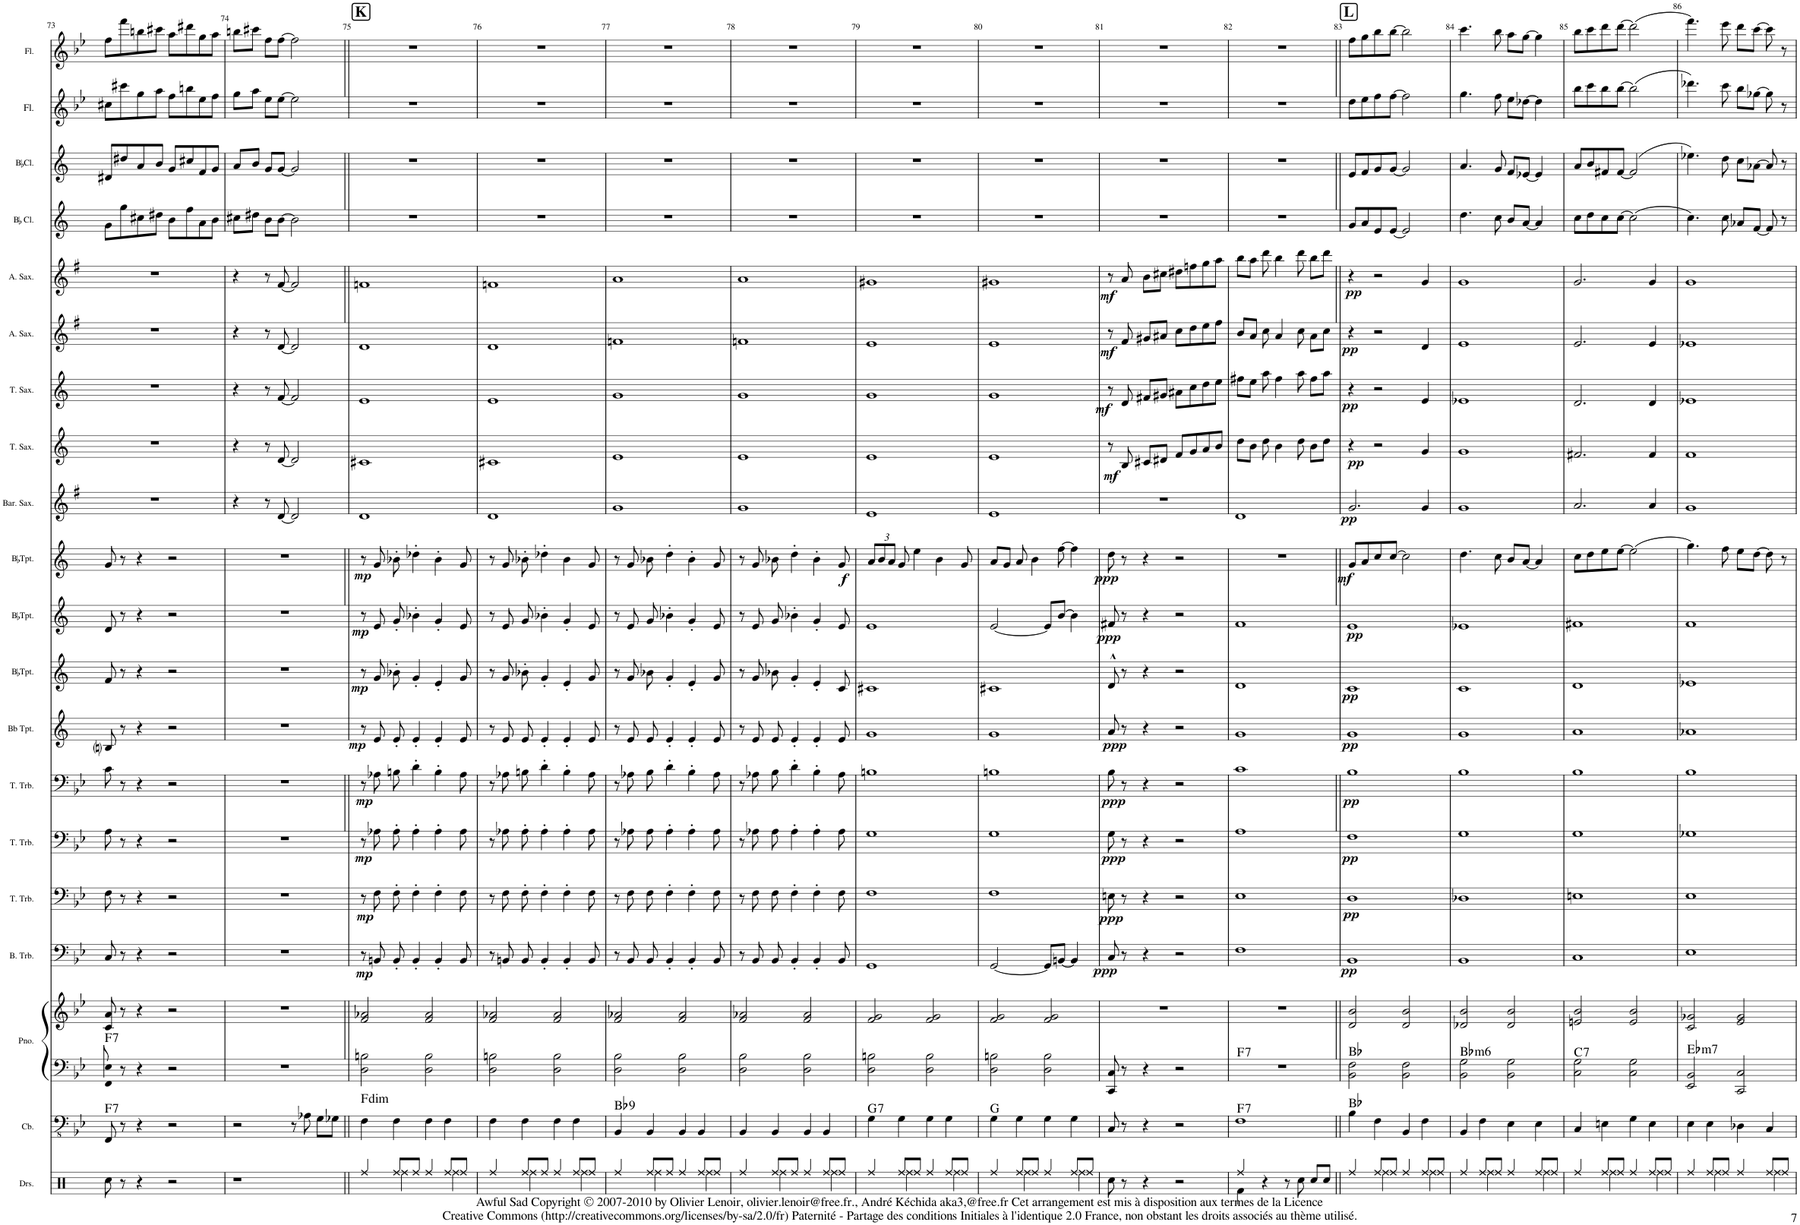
**kern	**kern	**harte	**kern	**kern	**harte	**kern	**dynam	**kern	**dynam	**kern	**dynam	**kern	**dynam	**kern	**dynam	**kern	**dynam	**kern	**dynam	**kern	**dynam	**kern	**dynam	**kern	**dynam	**kern	**dynam	**kern	**dynam	**kern	**dynam	**kern	**kern	**kern	**kern
*part20	*part19	*part19	*part18	*part18	*part18	*part17	*part17	*part16	*part16	*part15	*part15	*part14	*part14	*part13	*part13	*part12	*part12	*part11	*part11	*part10	*part10	*part9	*part9	*part8	*part8	*part7	*part7	*part6	*part6	*part5	*part5	*part4	*part3	*part2	*part1
*staff21	*staff20	*	*staff19	*staff18	*	*staff17	*staff17	*staff16	*staff16	*staff15	*staff15	*staff14	*staff14	*staff13	*staff13	*staff12	*staff12	*staff11	*staff11	*staff10	*staff10	*staff9	*staff9	*staff8	*staff8	*staff7	*staff7	*staff6	*staff6	*staff5	*staff5	*staff4	*staff3	*staff2	*staff1
*I"Drumset	*I"Contrabass	*	*I"Piano	*	*	*I"Bass Trombone	*	*I"Tenor Trombone	*	*I"Tenor Trombone	*	*I"Tenor Trombone	*	*I"Bb Trumpet	*	*I"Bb Trumpet	*	*I"Bb Trumpet	*	*I"BaccidentalFlat Trumpet	*	*I"Baritone Saxophone	*	*I"Tenor Saxophone	*	*I"Tenor Saxophone	*	*I"Alto Saxophone	*	*I"Alto Saxophone	*	*I"BaccidentalFlatClarinet	*I"BaccidentalFlatClarinet	*I"Flute	*I"Flute
*I'Drs.	*I'Cb.	*	*I'Pno.	*	*	*I'B. Trb.	*	*I'T. Trb.	*	*I'T. Trb.	*	*I'T. Trb.	*	*I'Bb Tpt.	*	*	*	*	*	*I'BaccidentalFlatTpt.	*	*I'Bar. Sax.	*	*I'T. Sax.	*	*I'T. Sax.	*	*I'A. Sax.	*	*I'A. Sax.	*	*I'BaccidentalFlat Cl.	*I'BaccidentalFlatCl.	*I'Fl.	*I'Fl.
!!LO:PB:g=z
*clefX	*clefFv4	*	*clefF4	*clefG2	*	*clefF4	*	*clefF4	*	*clefF4	*	*clefF4	*	*clefG2	*	*clefG2	*	*clefG2	*	*clefG2	*	*clefG2	*	*clefG2	*	*clefG2	*	*clefG2	*	*clefG2	*	*clefG2	*clefG2	*clefG2	*clefG2
*	*Trd7c12	*	*	*	*	*	*	*	*	*	*	*	*	*Trd1c2	*	*Trd1c2	*	*Trd1c2	*	*Trd1c2	*	*Trd12c21	*	*Trd8c14	*	*Trd8c14	*	*Trd5c9	*	*Trd5c9	*	*Trd1c2	*Trd1c2	*	*
*k[]	*k[b-e-]	*	*k[b-e-]	*k[b-e-]	*	*k[b-e-]	*	*k[b-e-]	*	*k[b-e-]	*	*k[b-e-]	*	*k[]	*	*k[]	*	*k[]	*	*k[]	*	*k[f#]	*	*k[]	*	*k[]	*	*k[f#]	*	*k[f#]	*	*k[]	*k[]	*k[b-e-]	*k[b-e-]
*M4/4	*M4/4	*	*M4/4	*M4/4	*	*M4/4	*	*M4/4	*	*M4/4	*	*M4/4	*	*M4/4	*	*M4/4	*	*M4/4	*	*M4/4	*	*M4/4	*	*M4/4	*	*M4/4	*	*M4/4	*	*M4/4	*	*M4/4	*M4/4	*M4/4	*M4/4
=73	=73	=73	=73	=73	=73	=73	=73	=73	=73	=73	=73	=73	=73	=73	=73	=73	=73	=73	=73	=73	=73	=73	=73	=73	=73	=73	=73	=73	=73	=73	=73	=73	=73	=73	=73
!	!	!LO:H:kt=7	!	!	!LO:H:kt=7	!	!	!	!	!	!	!	!	!	!	!	!	!	!	!	!	!	!	!	!	!	!	!	!	!	!	!	!	!	!
8Rcc\	8FFF/	F:7	8FF/ 8E-/	8c/ 8a/	F:7	8C/	.	8F\	.	8A\	.	8c\	.	8Bni/	.	8f/	.	8d/	.	8g/	.	1r	.	1r	.	1r	.	1r	.	1r	.	8g\L	8d#X/L	8cc#X\L	8ff\L
8r	8r	.	8r	8r	.	8r	.	8r	.	8r	.	8r	.	8r	.	8r	.	8r	.	8r	.	.	.	.	.	.	.	.	.	.	.	8gg\	8dd#X/	8ccc#X\	8fff\
4r	4r	.	4r	4r	.	4r	.	4r	.	4r	.	4r	.	4r	.	4r	.	4r	.	4r	.	.	.	.	.	.	.	.	.	.	.	8cc#X\	8a/	8gg\	8bbn\
.	.	.	.	.	.	.	.	.	.	.	.	.	.	.	.	.	.	.	.	.	.	.	.	.	.	.	.	.	.	.	.	8dd#X\J	8b/J	8aa\J	8ccc#X\J
2r	2r	.	2r	2r	.	2r	.	2r	.	2r	.	2r	.	2r	.	2r	.	2r	.	2r	.	.	.	.	.	.	.	.	.	.	.	8b\L	8g/L	8ff\L	8aa\L
.	.	.	.	.	.	.	.	.	.	.	.	.	.	.	.	.	.	.	.	.	.	.	.	.	.	.	.	.	.	.	.	8ff\	8cc#X/	8bbn\	8ddd#X\
.	.	.	.	.	.	.	.	.	.	.	.	.	.	.	.	.	.	.	.	.	.	.	.	.	.	.	.	.	.	.	.	8a\	8f/	8ee-\	8gg\
.	.	.	.	.	.	.	.	.	.	.	.	.	.	.	.	.	.	.	.	.	.	.	.	.	.	.	.	.	.	.	.	8b\J	8g/J	8ff\J	8aa\J
=74	=74	=74	=74	=74	=74	=74	=74	=74	=74	=74	=74	=74	=74	=74	=74	=74	=74	=74	=74	=74	=74	=74	=74	=74	=74	=74	=74	=74	=74	=74	=74	=74	=74	=74	=74
1r	2r	.	1r	1r	.	1r	.	1r	.	1r	.	1r	.	1r	.	1r	.	1r	.	1r	.	4r	.	4r	.	4r	.	4r	.	4r	.	8cc#X\L	8a/L	8gg\L	8bbn\L
.	.	.	.	.	.	.	.	.	.	.	.	.	.	.	.	.	.	.	.	.	.	.	.	.	.	.	.	.	.	.	.	8dd#X\J	8b/J	8aa\J	8ccc#X\J
.	.	.	.	.	.	.	.	.	.	.	.	.	.	.	.	.	.	.	.	.	.	8r	.	8r	.	8r	.	8r	.	8r	.	8b\L	8g/L	8ee-\L	8ff\L
.	.	.	.	.	.	.	.	.	.	.	.	.	.	.	.	.	.	.	.	.	.	[8d/	.	[8d/	.	[8f/	.	[8d/	.	[8f#/	.	[8b\J	[8g/J	[8ee-\J	[8ff\J
.	8r	.	.	.	.	.	.	.	.	.	.	.	.	.	.	.	.	.	.	.	.	2d/]	.	2d/]	.	2f/]	.	2d/]	.	2f#/]	.	2b\]	2g/]	2ee-\]	2ff\]
.	8AA-X\	.	.	.	.	.	.	.	.	.	.	.	.	.	.	.	.	.	.	.	.	.	.	.	.	.	.	.	.	.	.	.	.	.	.
.	8GG\L	.	.	.	.	.	.	.	.	.	.	.	.	.	.	.	.	.	.	.	.	.	.	.	.	.	.	.	.	.	.	.	.	.	.
.	8GG-X\J	.	.	.	.	.	.	.	.	.	.	.	.	.	.	.	.	.	.	.	.	.	.	.	.	.	.	.	.	.	.	.	.	.	.
=75||	=75||	=75||	=75||	=75||	=75||	=75||	=75||	=75||	=75||	=75||	=75||	=75||	=75||	=75||	=75||	=75||	=75||	=75||	=75||	=75||	=75||	=75||	=75||	=75||	=75||	=75||	=75||	=75||	=75||	=75||	=75||	=75||	=75||	=75||	=75||
*^	*	*	*	*	*	*	*	*	*	*	*	*	*	*	*	*	*	*	*	*	*	*	*	*	*	*	*	*	*	*	*	*	*	*	*
!	!	!	!	!	!	!	!	!	!	!	!	!	!	!	!	!	!	!	!	!	!	!	!	!	!	!	!	!	!	!	!	!	!	!	!	!LO:TX:a:B:t=K
!	!	!	!LO:H:kt=dim	!	!	!	!	!LO:DY:b	!	!LO:DY:b	!	!LO:DY:b	!	!LO:DY:b	!	!LO:DY:b	!	!LO:DY:b	!	!LO:DY:b	!	!LO:DY:b	!	!	!	!	!	!	!	!	!	!	!	!	!	!
4Rff/	4ryy	4FF\	F:dim	2D\ 2Bn\	2f/ 2a-X/	.	8r	mp	8r	mp	8r	mp	8r	mp	8r	mp	8r	mp	8r	mp	8r	mp	1d	.	1c#X	.	1e	.	1d	.	1fn	.	1r	1r	1r	1r
.	.	.	.	.	.	.	8BBn/	.	8F\	.	8A-X\	.	8A-X\	.	8e/	.	8g/	.	8e/	.	8g/	.	.	.	.	.	.	.	.	.	.	.	.	.	.	.
8Rff/L	4Rff\	4FF\	.	.	.	.	8BB'/	.	8F'\	.	8A-'\	.	8Bn\	.	8e'/	.	8b-X'\	.	8g'/	.	8b-X'\	.	.	.	.	.	.	.	.	.	.	.	.	.	.	.
8Rff/J	.	.	.	.	.	.	4BB'/	.	4F'\	.	4A-'\	.	4d'\	.	4e'/	.	4g'/	.	4b-X'\	.	4dd-X'\	.	.	.	.	.	.	.	.	.	.	.	.	.	.	.
4Rff/	4ryy	4FF\	.	2D\ 2B\	2f/ 2a-/	.	.	.	.	.	.	.	.	.	.	.	.	.	.	.	.	.	.	.	.	.	.	.	.	.	.	.	.	.	.	.
.	.	.	.	.	.	.	4BB'/	.	4F'\	.	4A-'\	.	4B'\	.	4e'/	.	4e'/	.	4g'/	.	4b-'\	.	.	.	.	.	.	.	.	.	.	.	.	.	.	.
8Rff/L	4Rff\	4FF\	.	.	.	.	.	.	.	.	.	.	.	.	.	.	.	.	.	.	.	.	.	.	.	.	.	.	.	.	.	.	.	.	.	.
8Rff/J	.	.	.	.	.	.	8BB/	.	8F\	.	8A-\	.	8A-\	.	8e/	.	8g/	.	8e/	.	8g/	.	.	.	.	.	.	.	.	.	.	.	.	.	.	.
=76	=76	=76	=76	=76	=76	=76	=76	=76	=76	=76	=76	=76	=76	=76	=76	=76	=76	=76	=76	=76	=76	=76	=76	=76	=76	=76	=76	=76	=76	=76	=76	=76	=76	=76	=76	=76
4Rff/	4ryy	4FF\	.	2D\ 2Bn\	2f/ 2a-X/	.	8r	.	8r	.	8r	.	8r	.	8r	.	8r	.	8r	.	8r	.	1d	.	1c#X	.	1e	.	1d	.	1fn	.	1r	1r	1r	1r
.	.	.	.	.	.	.	8BBn/	.	8F\	.	8A-X\	.	8A-X\	.	8e/	.	8g/	.	8e/	.	8g/	.	.	.	.	.	.	.	.	.	.	.	.	.	.	.
8Rff/L	4Rff\	4FF\	.	.	.	.	8BB/	.	8F'\	.	8A-'\	.	8Bn\	.	8e/	.	8b-X'\	.	8g/	.	8b-X'\	.	.	.	.	.	.	.	.	.	.	.	.	.	.	.
8Rff/J	.	.	.	.	.	.	4BB'/	.	4F'\	.	4A-'\	.	4d'\	.	4e'/	.	4g'/	.	4b-X'\	.	4dd-X'\	.	.	.	.	.	.	.	.	.	.	.	.	.	.	.
4Rff/	4ryy	4FF\	.	2D\ 2B\	2f/ 2a-/	.	.	.	.	.	.	.	.	.	.	.	.	.	.	.	.	.	.	.	.	.	.	.	.	.	.	.	.	.	.	.
.	.	.	.	.	.	.	4BB'/	.	4F'\	.	4A-'\	.	4B'\	.	4e'/	.	4e'/	.	4g'/	.	4b-\	.	.	.	.	.	.	.	.	.	.	.	.	.	.	.
8Rff/L	4Rff\	4FF\	.	.	.	.	.	.	.	.	.	.	.	.	.	.	.	.	.	.	.	.	.	.	.	.	.	.	.	.	.	.	.	.	.	.
8Rff/J	.	.	.	.	.	.	8BB/	.	8F\	.	8A-\	.	8A-\	.	8e/	.	8g/	.	8e/	.	8g/	.	.	.	.	.	.	.	.	.	.	.	.	.	.	.
=77	=77	=77	=77	=77	=77	=77	=77	=77	=77	=77	=77	=77	=77	=77	=77	=77	=77	=77	=77	=77	=77	=77	=77	=77	=77	=77	=77	=77	=77	=77	=77	=77	=77	=77	=77	=77
!	!	!	!LO:H:kt=9	!	!	!	!	!	!	!	!	!	!	!	!	!	!	!	!	!	!	!	!	!	!	!	!	!	!	!	!	!	!	!	!	!
4Rff/	4ryy	4BBB-/	Bb:9	2D\ 2B-\	2f/ 2a-X/	.	8r	.	8r	.	8r	.	8r	.	8r	.	8r	.	8r	.	8r	.	1g	.	1e	.	1g	.	1fn	.	1a	.	1r	1r	1r	1r
.	.	.	.	.	.	.	8BB-/	.	8F\	.	8A-X\	.	8A-X\	.	8e/	.	8g/	.	8e/	.	8g/	.	.	.	.	.	.	.	.	.	.	.	.	.	.	.
8Rff/L	4Rff\	4BBB-/	.	.	.	.	8BB-/	.	8F\	.	8A-\	.	8B-\	.	8e/	.	8b-X\	.	8g/	.	8b-X\	.	.	.	.	.	.	.	.	.	.	.	.	.	.	.
8Rff/J	.	.	.	.	.	.	4BB-'/	.	4F'\	.	4A-'\	.	4d'\	.	4e'/	.	4g'/	.	4b-X'\	.	4dd'\	.	.	.	.	.	.	.	.	.	.	.	.	.	.	.
4Rff/	4ryy	4BBB-/	.	2D\ 2B-\	2f/ 2a-/	.	.	.	.	.	.	.	.	.	.	.	.	.	.	.	.	.	.	.	.	.	.	.	.	.	.	.	.	.	.	.
.	.	.	.	.	.	.	4BB-'/	.	4F'\	.	4A-'\	.	4B-'\	.	4e'/	.	4e'/	.	4g'/	.	4b-'\	.	.	.	.	.	.	.	.	.	.	.	.	.	.	.
8Rff/L	4Rff\	4BBB-/	.	.	.	.	.	.	.	.	.	.	.	.	.	.	.	.	.	.	.	.	.	.	.	.	.	.	.	.	.	.	.	.	.	.
8Rff/J	.	.	.	.	.	.	8BB-/	.	8F\	.	8A-\	.	8A-\	.	8e/	.	8g/	.	8e/	.	8g/	.	.	.	.	.	.	.	.	.	.	.	.	.	.	.
=78	=78	=78	=78	=78	=78	=78	=78	=78	=78	=78	=78	=78	=78	=78	=78	=78	=78	=78	=78	=78	=78	=78	=78	=78	=78	=78	=78	=78	=78	=78	=78	=78	=78	=78	=78	=78
4Rff/	4ryy	4BBB-/	.	2D\ 2B-\	2f/ 2a-X/	.	8r	.	8r	.	8r	.	8r	.	8r	.	8r	.	8r	.	8r	.	1g	.	1e	.	1g	.	1fn	.	1a	.	1r	1r	1r	1r
.	.	.	.	.	.	.	8BB-/	.	8F\	.	8A-X\	.	8A-X\	.	8e/	.	8g/	.	8e/	.	8g/	.	.	.	.	.	.	.	.	.	.	.	.	.	.	.
8Rff/L	4Rff\	4BBB-/	.	.	.	.	8BB-/	.	8F\	.	8A-\	.	8B-\	.	8e/	.	8b-X\	.	8g/	.	8b-X\	.	.	.	.	.	.	.	.	.	.	.	.	.	.	.
8Rff/J	.	.	.	.	.	.	4BB-'/	.	4F'\	.	4A-'\	.	4d'\	.	4e'/	.	4g'/	.	4b-X'\	.	4dd'\	.	.	.	.	.	.	.	.	.	.	.	.	.	.	.
4Rff/	4ryy	4BBB-/	.	2D\ 2B-\	2f/ 2a-/	.	.	.	.	.	.	.	.	.	.	.	.	.	.	.	.	.	.	.	.	.	.	.	.	.	.	.	.	.	.	.
.	.	.	.	.	.	.	4BB-'/	.	4F'\	.	4A-'\	.	4B-'\	.	4e'/	.	4e'/	.	4g'/	.	4b-'\	.	.	.	.	.	.	.	.	.	.	.	.	.	.	.
8Rff/L	4Rff\	4BBB-/	.	.	.	.	.	.	.	.	.	.	.	.	.	.	.	.	.	.	.	.	.	.	.	.	.	.	.	.	.	.	.	.	.	.
!	!	!	!	!	!	!	!	!	!	!	!	!	!	!	!	!	!	!	!	!	!	!LO:DY:b	!	!	!	!	!	!	!	!	!	!	!	!	!	!
8Rff/J	.	.	.	.	.	.	8BB-/	.	8F\	.	8A-\	.	8A-\	.	8e/	.	8c/	.	8e/	.	8g/	f	.	.	.	.	.	.	.	.	.	.	.	.	.	.
=79	=79	=79	=79	=79	=79	=79	=79	=79	=79	=79	=79	=79	=79	=79	=79	=79	=79	=79	=79	=79	=79	=79	=79	=79	=79	=79	=79	=79	=79	=79	=79	=79	=79	=79	=79	=79
*	*	*	*	*	*	*	*	*	*	*	*	*	*	*	*	*	*	*	*	*	*Xbrackettup	*	*	*	*	*	*	*	*	*	*	*	*	*	*	*
!	!	!	!LO:H:kt=7	!	!	!	!	!	!	!	!	!	!	!	!	!	!	!	!	!	!	!	!	!	!	!	!	!	!	!	!	!	!	!	!	!
4Rff/	4ryy	4GG\	G:7	2D\ 2Bn\	2f/ 2g/	.	1GG	.	1F	.	1G	.	1Bn	.	1g	.	1c#X	.	1e	.	12a/L	.	1e	.	1e	.	1g	.	1e	.	1g#X	.	1r	1r	1r	1r
.	.	.	.	.	.	.	.	.	.	.	.	.	.	.	.	.	.	.	.	.	12b/	.	.	.	.	.	.	.	.	.	.	.	.	.	.	.
.	.	.	.	.	.	.	.	.	.	.	.	.	.	.	.	.	.	.	.	.	12a/J	.	.	.	.	.	.	.	.	.	.	.	.	.	.	.
8Rff/L	4Rff\	4GG\	.	.	.	.	.	.	.	.	.	.	.	.	.	.	.	.	.	.	8g/	.	.	.	.	.	.	.	.	.	.	.	.	.	.	.
8Rff/J	.	.	.	.	.	.	.	.	.	.	.	.	.	.	.	.	.	.	.	.	4ee\	.	.	.	.	.	.	.	.	.	.	.	.	.	.	.
4Rff/	4ryy	4GG\	.	2D\ 2B\	2f/ 2g/	.	.	.	.	.	.	.	.	.	.	.	.	.	.	.	.	.	.	.	.	.	.	.	.	.	.	.	.	.	.	.
.	.	.	.	.	.	.	.	.	.	.	.	.	.	.	.	.	.	.	.	.	4b\	.	.	.	.	.	.	.	.	.	.	.	.	.	.	.
8Rff/L	4Rff\	4GG\	.	.	.	.	.	.	.	.	.	.	.	.	.	.	.	.	.	.	.	.	.	.	.	.	.	.	.	.	.	.	.	.	.	.
8Rff/J	.	.	.	.	.	.	.	.	.	.	.	.	.	.	.	.	.	.	.	.	8g/	.	.	.	.	.	.	.	.	.	.	.	.	.	.	.
=80	=80	=80	=80	=80	=80	=80	=80	=80	=80	=80	=80	=80	=80	=80	=80	=80	=80	=80	=80	=80	=80	=80	=80	=80	=80	=80	=80	=80	=80	=80	=80	=80	=80	=80	=80	=80
4Rff/	4ryy	4GG\	G:maj	2D\ 2Bn\	2f/ 2g/	.	[2GG/	.	1F	.	1G	.	1Bn	.	1g	.	1c#X	.	[2e/	.	8a/L	.	1e	.	1e	.	1g	.	1e	.	1g#X	.	1r	1r	1r	1r
.	.	.	.	.	.	.	.	.	.	.	.	.	.	.	.	.	.	.	.	.	8g/J	.	.	.	.	.	.	.	.	.	.	.	.	.	.	.
8Rff/L	4Rff\	4GG\	.	.	.	.	.	.	.	.	.	.	.	.	.	.	.	.	.	.	8a/	.	.	.	.	.	.	.	.	.	.	.	.	.	.	.
8Rff/J	.	.	.	.	.	.	.	.	.	.	.	.	.	.	.	.	.	.	.	.	4b\	.	.	.	.	.	.	.	.	.	.	.	.	.	.	.
4Rff/	4ryy	4GG\	.	2D\ 2B\	2f/ 2g/	.	8GG/L]	.	.	.	.	.	.	.	.	.	.	.	8e/L]	.	.	.	.	.	.	.	.	.	.	.	.	.	.	.	.	.
.	.	.	.	.	.	.	[8BBn/J	.	.	.	.	.	.	.	.	.	.	.	[8b/J	.	[8ff\	.	.	.	.	.	.	.	.	.	.	.	.	.	.	.
8Rff/L	4Rff\	4GG\	.	.	.	.	4BB/]	.	.	.	.	.	.	.	.	.	.	.	4b\]	.	4ff\]	.	.	.	.	.	.	.	.	.	.	.	.	.	.	.
8Rff/J	.	.	.	.	.	.	.	.	.	.	.	.	.	.	.	.	.	.	.	.	.	.	.	.	.	.	.	.	.	.	.	.	.	.	.	.
*v	*v	*	*	*	*	*	*	*	*	*	*	*	*	*	*	*	*	*	*	*	*	*	*	*	*	*	*	*	*	*	*	*	*	*	*	*
=81	=81	=81	=81	=81	=81	=81	=81	=81	=81	=81	=81	=81	=81	=81	=81	=81	=81	=81	=81	=81	=81	=81	=81	=81	=81	=81	=81	=81	=81	=81	=81	=81	=81	=81	=81
!	!	!	!	!	!	!	!LO:DY:b	!	!LO:DY:b	!	!LO:DY:b	!	!LO:DY:b	!	!LO:DY:b	!	!	!	!LO:DY:b	!	!LO:DY:b	!	!	!	!LO:DY:b	!	!LO:DY:b	!	!LO:DY:b	!	!LO:DY:b	!	!	!	!
8Rcc\	8CC/	.	8CC/ 8C/	1r	.	8C/	ppp	8En\	ppp	8G\	ppp	8B-\	ppp	8a/	ppp	8d^^/	.	8f#X/	ppp	8dd\	ppp	1r	.	8r	mf	8r	mf	8r	mf	8r	mf	1r	1r	1r	1r
8r	8r	.	8r	.	.	8r	.	8r	.	8r	.	8r	.	8r	.	8r	.	8r	.	8r	.	.	.	8B/	.	8d/	.	8f#/	.	8a/	.	.	.	.	.
4r	4r	.	4r	.	.	4r	.	4r	.	4r	.	4r	.	4r	.	4r	.	4r	.	4r	.	.	.	8c#X/L	.	8f#X/L	.	8g#X/L	.	8b\L	.	.	.	.	.
.	.	.	.	.	.	.	.	.	.	.	.	.	.	.	.	.	.	.	.	.	.	.	.	8d#X/J	.	8g#X/J	.	8a#X/J	.	8cc#X\J	.	.	.	.	.
2r	2r	.	2r	.	.	2r	.	2r	.	2r	.	2r	.	2r	.	2r	.	2r	.	2r	.	.	.	8f/L	.	8a#X\L	.	8cc\L	.	8dd#X\L	.	.	.	.	.
.	.	.	.	.	.	.	.	.	.	.	.	.	.	.	.	.	.	.	.	.	.	.	.	8g/	.	8cc\	.	8dd\	.	8ffn\	.	.	.	.	.
.	.	.	.	.	.	.	.	.	.	.	.	.	.	.	.	.	.	.	.	.	.	.	.	8a/	.	8dd\	.	8ee\	.	8gg\	.	.	.	.	.
.	.	.	.	.	.	.	.	.	.	.	.	.	.	.	.	.	.	.	.	.	.	.	.	8b/J	.	8ee\J	.	8ff#\J	.	8aa\J	.	.	.	.	.
=82	=82	=82	=82	=82	=82	=82	=82	=82	=82	=82	=82	=82	=82	=82	=82	=82	=82	=82	=82	=82	=82	=82	=82	=82	=82	=82	=82	=82	=82	=82	=82	=82	=82	=82	=82
*^	*	*	*	*	*	*	*	*	*	*	*	*	*	*	*	*	*	*	*	*	*	*	*	*	*	*	*	*	*	*	*	*	*	*	*
!	!	!	!LO:H:kt=7	!	!	!LO:H:kt=7	!	!	!	!	!	!	!	!	!	!	!	!	!	!	!	!	!	!	!	!	!	!	!	!	!	!	!	!	!	!
4Rff/	4Rf\	1FF	F:7	1r	1r	F:7	1F	.	1E-	.	1A	.	1c	.	1g	.	1d	.	1f	.	1r	.	1d	.	8dd\L	.	8ff#X\L	.	8b/L	.	8bb\L	.	1r	1r	1r	1r
.	.	.	.	.	.	.	.	.	.	.	.	.	.	.	.	.	.	.	.	.	.	.	.	.	8b\J	.	8ee\J	.	8a/J	.	8aa\J	.	.	.	.	.
4r	2.ryy	.	.	.	.	.	.	.	.	.	.	.	.	.	.	.	.	.	.	.	.	.	.	.	8dd\	.	8aa\	.	8cc\	.	8ddd\	.	.	.	.	.
.	.	.	.	.	.	.	.	.	.	.	.	.	.	.	.	.	.	.	.	.	.	.	.	.	4b\	.	4ff#\	.	4a/	.	4bb\	.	.	.	.	.
8r	.	.	.	.	.	.	.	.	.	.	.	.	.	.	.	.	.	.	.	.	.	.	.	.	.	.	.	.	.	.	.	.	.	.	.	.
8Rcc\	.	.	.	.	.	.	.	.	.	.	.	.	.	.	.	.	.	.	.	.	.	.	.	.	8dd\	.	8aa\	.	8cc\	.	8ddd\	.	.	.	.	.
8Rcc/L	.	.	.	.	.	.	.	.	.	.	.	.	.	.	.	.	.	.	.	.	.	.	.	.	8b\L	.	8ff#\L	.	8a\L	.	8bb\L	.	.	.	.	.
8Rcc/J	.	.	.	.	.	.	.	.	.	.	.	.	.	.	.	.	.	.	.	.	.	.	.	.	8dd\J	.	8aa\J	.	8cc\J	.	8ddd\J	.	.	.	.	.
=83||	=83||	=83||	=83||	=83||	=83||	=83||	=83||	=83||	=83||	=83||	=83||	=83||	=83||	=83||	=83||	=83||	=83||	=83||	=83||	=83||	=83||	=83||	=83||	=83||	=83||	=83||	=83||	=83||	=83||	=83||	=83||	=83||	=83||	=83||	=83||	=83||
!	!	!	!	!	!	!	!	!	!	!	!	!	!	!	!	!	!	!	!	!	!	!	!	!	!	!	!	!	!	!	!	!	!	!	!	!LO:TX:a:B:t=L
!	!	!	!	!	!	!	!	!LO:DY:b	!	!LO:DY:b	!	!LO:DY:b	!	!LO:DY:b	!	!LO:DY:b	!	!LO:DY:b	!	!LO:DY:b	!	!LO:DY:b	!	!LO:DY:b	!	!LO:DY:b	!	!LO:DY:b	!	!LO:DY:b	!	!LO:DY:b	!	!	!	!
4Rff/	4ryy	4BB-\	Bb:maj	2BB-\ 2F\	2d/ 2b-/	Bb:maj	1BB-	pp	1D	pp	1F	pp	1B-	pp	1g	pp	1c	pp	1e	pp	8g/L	mf	2.g/	pp	4r	pp	4r	pp	4r	pp	4r	pp	8g/L	8e/L	8dd\L	8ff\L
.	.	.	.	.	.	.	.	.	.	.	.	.	.	.	.	.	.	.	.	.	8a/	.	.	.	.	.	.	.	.	.	.	.	8a/	8f/	8ee-\	8gg\
8Rff/L	4Rff\	4FF\	.	.	.	.	.	.	.	.	.	.	.	.	.	.	.	.	.	.	8cc/	.	.	.	2r	.	2r	.	2r	.	2r	.	8e/	8g/	8ff\	8bb-\
8Rff/J	.	.	.	.	.	.	.	.	.	.	.	.	.	.	.	.	.	.	.	.	[8cc/J	.	.	.	.	.	.	.	.	.	.	.	[8e/J	[8g/J	[8ff\J	[8bb-\J
4Rff/	4ryy	4BBB-/	.	2BB-\ 2F\	2d/ 2b-/	.	.	.	.	.	.	.	.	.	.	.	.	.	.	.	2cc\]	.	.	.	.	.	.	.	.	.	.	.	2e/]	2g/]	2ff\]	2bb-\]
8Rff/L	4Rff\	4FF\	.	.	.	.	.	.	.	.	.	.	.	.	.	.	.	.	.	.	.	.	4g/	.	4g/	.	4e/	.	4d/	.	4g/	.	.	.	.	.
8Rff/J	.	.	.	.	.	.	.	.	.	.	.	.	.	.	.	.	.	.	.	.	.	.	.	.	.	.	.	.	.	.	.	.	.	.	.	.
=84	=84	=84	=84	=84	=84	=84	=84	=84	=84	=84	=84	=84	=84	=84	=84	=84	=84	=84	=84	=84	=84	=84	=84	=84	=84	=84	=84	=84	=84	=84	=84	=84	=84	=84	=84	=84
!	!	!	!	!	!	!LO:H:kt=m6	!	!	!	!	!	!	!	!	!	!	!	!	!	!	!	!	!	!	!	!	!	!	!	!	!	!	!	!	!	!
4Rff/	4ryy	4BBB-/	.	2BB-\ 2G\	2d-X/ 2b-/	Bb:min6	1BB-	.	1D-X	.	1G	.	1B-	.	1g	.	1c	.	1e-X	.	4.dd\	.	1g	.	1g	.	1e-X	.	1e	.	1g	.	4.dd\	4.a/	4.gg\	4.ccc\
8Rff/L	4Rff\	4FF\	.	.	.	.	.	.	.	.	.	.	.	.	.	.	.	.	.	.	.	.	.	.	.	.	.	.	.	.	.	.	.	.	.	.
8Rff/J	.	.	.	.	.	.	.	.	.	.	.	.	.	.	.	.	.	.	.	.	8cc\	.	.	.	.	.	.	.	.	.	.	.	8cc\	8g/	8ff\	8bb-\
4Rff/	4ryy	4EE-\	.	2BB-\ 2G\	2d-/ 2b-/	.	.	.	.	.	.	.	.	.	.	.	.	.	.	.	8b/L	.	.	.	.	.	.	.	.	.	.	.	8b/L	8f/L	8ee-\L	8aa\L
.	.	.	.	.	.	.	.	.	.	.	.	.	.	.	.	.	.	.	.	.	[8a/J	.	.	.	.	.	.	.	.	.	.	.	[8a/J	[8e-X/J	[8dd-X\J	[8gg\J
8Rff/L	4Rff\	4EE-\	.	.	.	.	.	.	.	.	.	.	.	.	.	.	.	.	.	.	4a/]	.	.	.	.	.	.	.	.	.	.	.	4a/]	4e-/]	4dd-\]	4gg\]
8Rff/J	.	.	.	.	.	.	.	.	.	.	.	.	.	.	.	.	.	.	.	.	.	.	.	.	.	.	.	.	.	.	.	.	.	.	.	.
=85	=85	=85	=85	=85	=85	=85	=85	=85	=85	=85	=85	=85	=85	=85	=85	=85	=85	=85	=85	=85	=85	=85	=85	=85	=85	=85	=85	=85	=85	=85	=85	=85	=85	=85	=85	=85
!	!	!	!	!	!	!LO:H:kt=7	!	!	!	!	!	!	!	!	!	!	!	!	!	!	!	!	!	!	!	!	!	!	!	!	!	!	!	!	!	!
4Rff/	4ryy	4CC/	.	2C\ 2G\	2en/ 2b-/	C:7	1C	.	1En	.	1G	.	1B-	.	1a	.	1d	.	1f#X	.	8cc\L	.	2.a/	.	2.f#X/	.	2.d/	.	2.e/	.	2.g/	.	8cc\L	8a/L	8bb-\L	8bb-\L
.	.	.	.	.	.	.	.	.	.	.	.	.	.	.	.	.	.	.	.	.	8dd\	.	.	.	.	.	.	.	.	.	.	.	8dd\	8b/	8ccc\	8ccc\
8Rff/L	4Rff\	4EEn\	.	.	.	.	.	.	.	.	.	.	.	.	.	.	.	.	.	.	8ee\	.	.	.	.	.	.	.	.	.	.	.	8cc\	8f#X/	8bb-\	8ddd\
8Rff/J	.	.	.	.	.	.	.	.	.	.	.	.	.	.	.	.	.	.	.	.	[8ee\J	.	.	.	.	.	.	.	.	.	.	.	[8cc\J	[8f#/J	[8bb-\J	[8ddd\J
4Rff/	4ryy	4GG\	.	2C\ 2G\	2e/ 2b-/	.	.	.	.	.	.	.	.	.	.	.	.	.	.	.	(2ee\]	.	.	.	.	.	.	.	.	.	.	.	(2cc\]	(2f#/]	(2bb-\]	(2ddd\]
8Rff/L	4Rff\	4EE\	.	.	.	.	.	.	.	.	.	.	.	.	.	.	.	.	.	.	.	.	4a/	.	4f#/	.	4d/	.	4e/	.	4g/	.	.	.	.	.
8Rff/J	.	.	.	.	.	.	.	.	.	.	.	.	.	.	.	.	.	.	.	.	.	.	.	.	.	.	.	.	.	.	.	.	.	.	.	.
=86	=86	=86	=86	=86	=86	=86	=86	=86	=86	=86	=86	=86	=86	=86	=86	=86	=86	=86	=86	=86	=86	=86	=86	=86	=86	=86	=86	=86	=86	=86	=86	=86	=86	=86	=86	=86
!	!	!	!	!	!	!LO:H:kt=m7	!	!	!	!	!	!	!	!	!	!	!	!	!	!	!	!	!	!	!	!	!	!	!	!	!	!	!	!	!	!
4Rff/	4ryy	4EE-\	.	2EE-/ 2BB-/	2c/ 2g-X/	Eb:min7	1E-	.	1E-	.	1G-X	.	1B-	.	1a-X	.	1e-X	.	1f	.	4.gg\)	.	1g	.	1f	.	1e-X	.	1e-X	.	1g	.	4.cc\)	4.ee-X\)	4.ddd-X\)	4.fff\)
8Rff/L	4Rff\	4EE-\	.	.	.	.	.	.	.	.	.	.	.	.	.	.	.	.	.	.	.	.	.	.	.	.	.	.	.	.	.	.	.	.	.	.
8Rff/J	.	.	.	.	.	.	.	.	.	.	.	.	.	.	.	.	.	.	.	.	8ff\	.	.	.	.	.	.	.	.	.	.	.	8cc\	8dd\	8ccc\	8eee-\
4Rff/	4ryy	4DD-X\	.	2CC/ 2C/	2e-/ 2g-/	.	.	.	.	.	.	.	.	.	.	.	.	.	.	.	8ee\L	.	.	.	.	.	.	.	.	.	.	.	8a-X/L	8cc\L	8bb-\L	8ddd\L
.	.	.	.	.	.	.	.	.	.	.	.	.	.	.	.	.	.	.	.	.	[8dd\J	.	.	.	.	.	.	.	.	.	.	.	[8f/J	[8a-X\J	[8gg-X\J	[8ccc\J
8Rff/L	4Rff\	4CC/	.	.	.	.	.	.	.	.	.	.	.	.	.	.	.	.	.	.	8dd\]	.	.	.	.	.	.	.	.	.	.	.	8f/]	8a-/]	8gg-\]	8ccc\]
8Rff/J	.	.	.	.	.	.	.	.	.	.	.	.	.	.	.	.	.	.	.	.	8r	.	.	.	.	.	.	.	.	.	.	.	8r	8r	8r	8r
*v	*v	*	*	*	*	*	*	*	*	*	*	*	*	*	*	*	*	*	*	*	*	*	*	*	*	*	*	*	*	*	*	*	*	*	*	*
=	=	=	=	=	=	=	=	=	=	=	=	=	=	=	=	=	=	=	=	=	=	=	=	=	=	=	=	=	=	=	=	=	=	=	=
*-	*-	*-	*-	*-	*-	*-	*-	*-	*-	*-	*-	*-	*-	*-	*-	*-	*-	*-	*-	*-	*-	*-	*-	*-	*-	*-	*-	*-	*-	*-	*-	*-	*-	*-	*-
